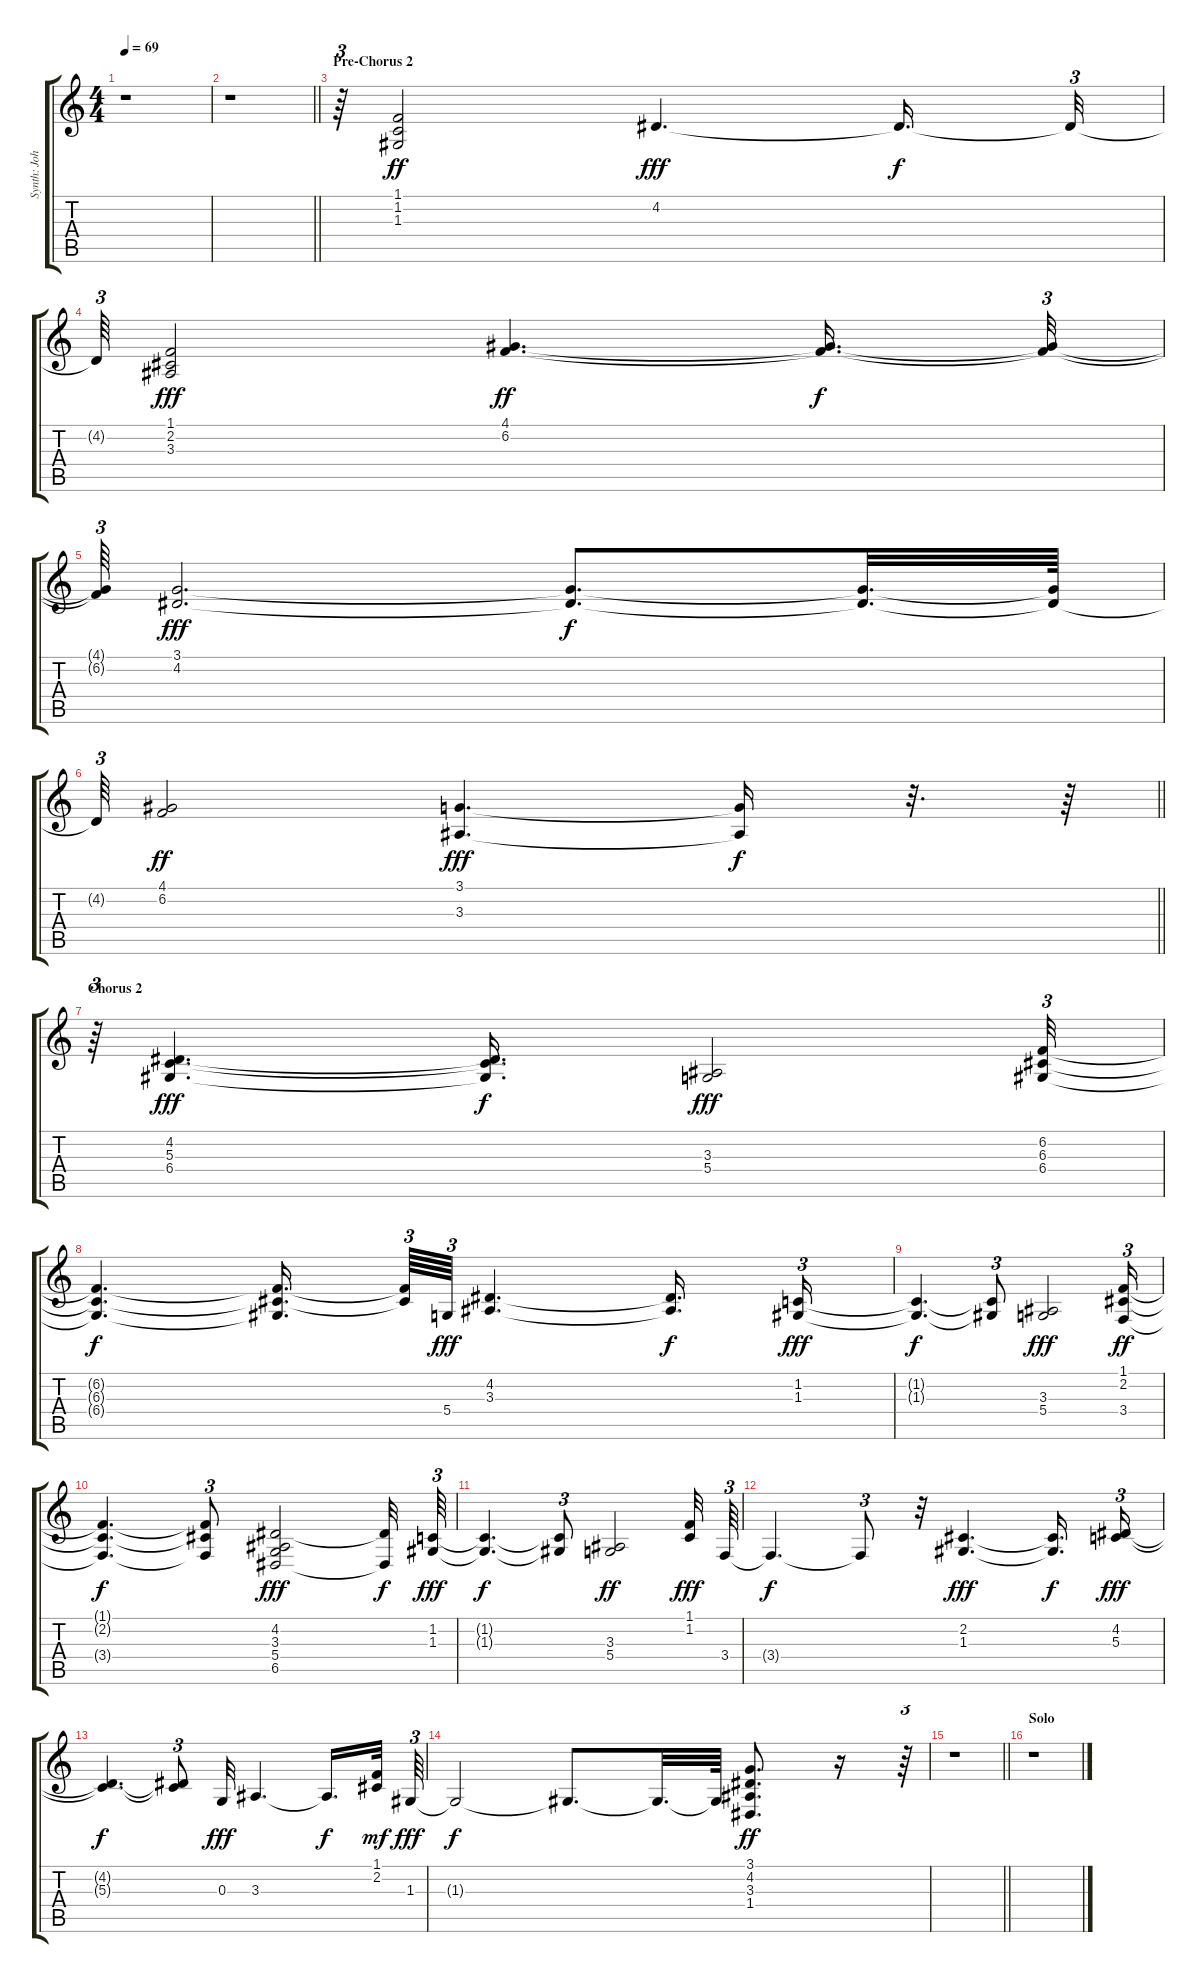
\track ("Synth: John Schreiner" "Synth: Joh") {instrument synthstrings1}
\staff {score tabs}
\tuning (E4 B3 G3 D3 A2 E2) {hide}
\ts (4 4)
\tempo 69
\clef g2
\ks c
r.1{dy f} |
\barLineRight lightlight
r.1 |
\section ("" "Pre-Chorus 2")
r.64{tu (3 2)} (1.1 1.2 1.3).2{dy ff} 4.2.4{d dy fff} 4.2{t}.16{d dy f} 4.2{t}.32{tu (3 2)} |
4.2{t}.64{tu (3 2)} (1.1 2.2 3.3).2{dy fff} (4.1 6.2).4{d dy ff} (4.1{t} 6.2{t}).16{d dy f} (4.1{t} 6.2{t}).32{tu (3 2)} |
(4.1{t} 6.2{t}).64{tu (3 2)} (3.1 4.2).2{d dy fff} (3.1{t} 4.2{t}).8{d dy f} (3.1{t} 4.2{t}).32{d} (3.1{t} 4.2{t}).64 |
\barLineRight lightlight
4.2{t}.64{tu (3 2)} (4.1 6.2).2{dy ff} (3.1 3.3).4{d dy fff} (3.1{t} 3.3{t}).16{dy f} r.32{d} r.64 |
\section ("" "Chorus 2")
r.64{tu (3 2)} (4.2 5.3 6.4).4{d dy fff} (4.2{t} 5.3{t} 6.4{t}).16{d dy f} (3.3 5.4).2{dy fff} (6.2 6.3 6.4).32{tu (3 2)} |
(6.2{t} 6.3{t} 6.4{t}).4{d dy f} (6.2{t} 6.3{t} 6.4{t}).16{d beam splitsecondary} (6.2{t} 6.3{t}).64{tu (3 2)} 5.4.64{tu (3 2) dy fff} (4.2 3.3).4{d} (4.2{t} 3.3{t}).16{d dy f} (1.2 1.3).16{tu (3 2) dy fff} |
(1.2{t} 1.3{t}).4{d dy f} (1.2{t} 1.3{t}).8{tu (3 2)} (3.3 5.4).2{dy fff} (1.1 2.2 3.4).16{tu (3 2) dy ff} |
(1.1{t} 2.2{t} 3.4{t}).4{d dy f} (1.1{t} 2.2{t} 3.4{t}).8{tu (3 2)} (4.2 3.3 5.4 6.5).2{dy fff} (4.2{t} 6.5{t}).32{dy f} (1.2 1.3).64{tu (3 2) dy fff} |
(1.2{t} 1.3{t}).4{d dy f} (1.2{t} 1.3{t}).8{tu (3 2)} (3.3 5.4).2{dy ff} (1.1 1.2).32{dy fff} 3.4.64{tu (3 2)} |
3.4{t}.4{d dy f} 3.4{t}.8{tu (3 2)} r.32 (2.2 1.3).4{d dy fff} (2.2{t} 1.3{t}).16{d dy f} (4.2 5.3).16{tu (3 2) dy fff} |
(4.2{t} 5.3{t}).4{d dy f} (4.2{t} 5.3{t}).8{tu (3 2)} 0.3.32{dy fff} 3.3.4{d} 3.3{t}.16{d dy f} (1.1 2.2).32{dy mf} 1.3.64{tu (3 2) dy fff} |
1.3{t}.2{dy f} 1.3{t}.8{d} 1.3{t}.32{d} 1.3{t}.64 (3.1 4.2 3.3 1.4).8{d dy ff} r.16 r.64{tu (3 2)} |
\barLineRight lightlight
r.1 |
\section ("" "Solo")
r.1
